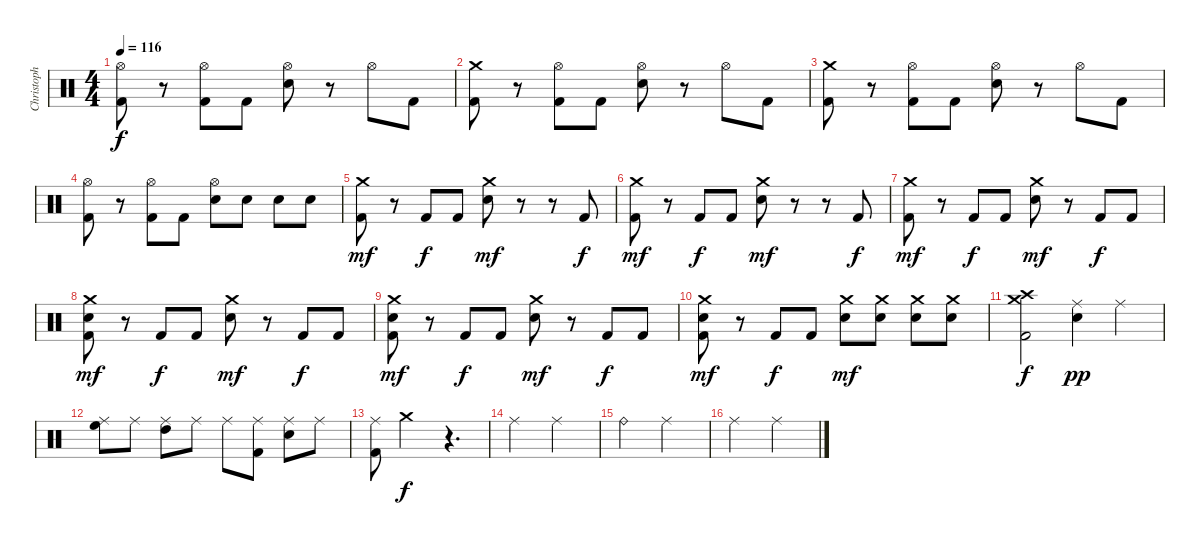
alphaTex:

\track ("Christoph Schneider" "Christoph ") {instrument percussion}
\staff {score}
\articulation defaults
\ts (4 4)
\tempo 116
\clef neutral
\ks c
("Hi-Hat (open)" "Kick (hit) 2").8{dy f} r.8 ("Hi-Hat (open)" "Kick (hit) 2").8 "Kick (hit) 2".8 ("Hi-Hat (open)" "Snare (hit) 2").8 r.8 "Hi-Hat (open)".8 "Kick (hit) 2".8 |
("Crash medium (hit)" "Kick (hit) 2").8 r.8 ("Hi-Hat (open)" "Kick (hit) 2").8 "Kick (hit) 2".8 ("Hi-Hat (open)" "Snare (hit) 2").8 r.8 "Hi-Hat (open)".8 "Kick (hit) 2".8 |
("Crash medium (hit)" "Kick (hit) 2").8 r.8 ("Hi-Hat (open)" "Kick (hit) 2").8 "Kick (hit) 2".8 ("Hi-Hat (open)" "Snare (hit) 2").8 r.8 "Hi-Hat (open)".8 "Kick (hit) 2".8 |
("Hi-Hat (open)" "Kick (hit) 2").8 r.8 ("Hi-Hat (open)" "Kick (hit) 2").8 "Kick (hit) 2".8 ("Hi-Hat (open)" "Snare (hit) 2").8 "Snare (hit) 2".8 "Snare (hit) 2".8 "Snare (hit) 2".8 |
("Crash medium (hit)" "Kick (hit) 2").8{dy mf} r.8 "Kick (hit) 2".8{dy f} "Kick (hit) 2".8 ("Crash medium (hit)" "Snare (hit) 2").8{dy mf} r.8 r.8 "Kick (hit) 2".8{dy f} |
("Crash medium (hit)" "Kick (hit) 2").8{dy mf} r.8 "Kick (hit) 2".8{dy f} "Kick (hit) 2".8 ("Crash medium (hit)" "Snare (hit) 2").8{dy mf} r.8 r.8 "Kick (hit) 2".8{dy f} |
("Crash medium (hit)" "Kick (hit) 2").8{dy mf} r.8 "Kick (hit) 2".8{dy f} "Kick (hit) 2".8 ("Crash medium (hit)" "Snare (hit) 2").8{dy mf} r.8 "Kick (hit) 2".8{dy f} "Kick (hit) 2".8 |
("Crash medium (hit)" "Kick (hit) 2" "Snare (hit) 2").8{dy mf} r.8 "Kick (hit) 2".8{dy f} "Kick (hit) 2".8 ("Crash medium (hit)" "Snare (hit) 2").8{dy mf} r.8 "Kick (hit) 2".8{dy f} "Kick (hit) 2".8 |
("Crash medium (hit)" "Kick (hit) 2" "Snare (hit) 2").8{dy mf} r.8 "Kick (hit) 2".8{dy f} "Kick (hit) 2".8 ("Crash medium (hit)" "Snare (hit) 2").8{dy mf} r.8 "Kick (hit) 2".8{dy f} "Kick (hit) 2".8 |
("Crash medium (hit)" "Kick (hit) 2" "Snare (hit) 2").8{dy mf} r.8 "Kick (hit) 2".8{dy f} "Kick (hit) 2".8 ("Crash medium (hit)" "Snare (hit) 2").8{dy mf} ("Crash medium (hit)" "Snare (hit) 2").8 ("Crash medium (hit)" "Snare (hit) 2").8 ("Crash medium (hit)" "Snare (hit) 2").8 |
("Crash medium (hit)" "Crash high (hit)" "Kick (hit) 2").2{dy f} ("Ride (middle)" "Snare (hit) 2").4{dy pp} "Ride (middle)".4 |
("Ride (middle)" "High Floor Tom (hit)").8 "Ride (middle)".8 ("Ride (middle)" "High Tom (hit)").8 "Ride (middle)".8 "Ride (middle)".8 ("Ride (middle)" "Kick (hit) 2").8 ("Ride (middle)" "Snare (hit) 2").8 "Ride (middle)".8 |
("Ride (middle)" "Kick (hit) 2").8 "Crash medium (hit)".2{dy f} r.4{d} |
"Ride (middle)".2 "Ride (middle)".2 |
"Ride (bell)".2 "Ride (middle)".2 |
"Ride (middle)".2 "Ride (middle)".2
